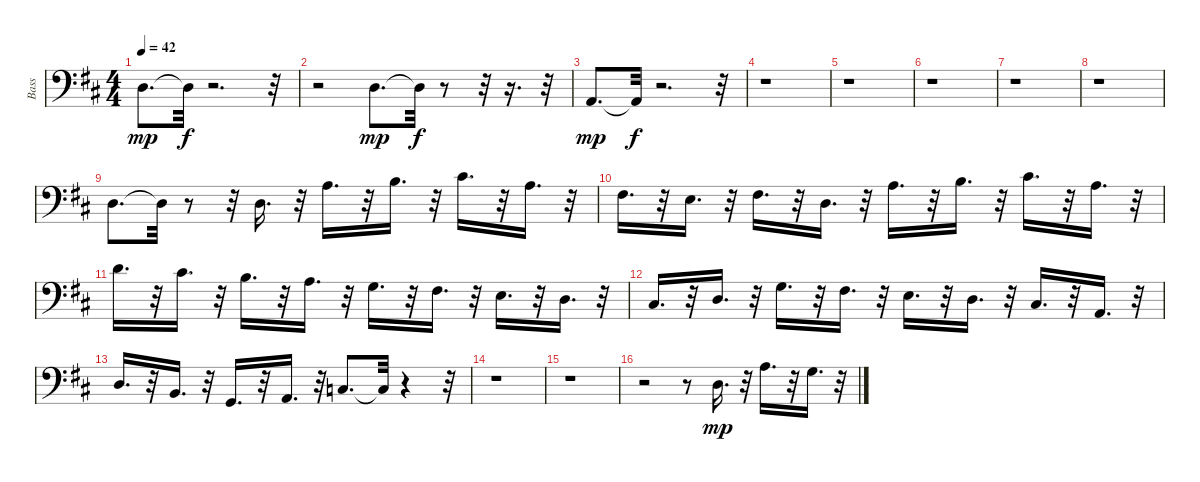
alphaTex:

\track ("Bass" "Bass") {instrument contrabass}
\staff {score}
\tuning (G2 D2 A1 E1) {hide}
\ts (4 4)
\tempo 42
\clef f4
\ks d
0.2.8{d dy mp} 0.2{t}.32{dy f} r.2{d} r.32 |
r.2 0.2.8{d dy mp} 0.2{t}.32{dy f} r.8 r.32 r.16{d} r.32 |
0.3.8{d dy mp} 0.3{t}.32{dy f} r.2{d} r.32 |
r.1 |
r.1 |
r.1 |
r.1 |
r.1 |
0.2.8{d} 0.2{t}.32 r.8 r.32 0.2.16{d} r.32 2.1.16{d} r.32 4.1.16{d} r.32 6.1.16{d} r.32 7.2.16{d} r.32 |
4.2.16{d} r.32 2.2.16{d} r.32 4.2.16{d} r.32 0.2.16{d} r.32 2.1.16{d} r.32 4.1.16{d} r.32 6.1.16{d} r.32 7.2.16{d} r.32 |
7.1.16{d} r.32 6.1.16{d} r.32 4.1.16{d} r.32 2.1.16{d} r.32 0.1.16{d} r.32 4.2.16{d} r.32 2.2.16{d} r.32 0.2.16{d} r.32 |
4.3.16{d} r.32 0.2.16{d} r.32 0.1.16{d} r.32 4.2.16{d} r.32 2.2.16{d} r.32 0.2.16{d} r.32 4.3.16{d} r.32 0.3.16{d} r.32 |
0.2.16{d} r.32 2.3.16{d} r.32 3.4.16{d} r.32 0.3.16{d} r.32 3.3.8{d} 3.3{t}.32 r.4 r.32 |
r.1 |
r.1 |
r.2 r.8 0.2.16{d dy mp} r.32 2.1.16{d} r.32 0.1.16{d} r.32
